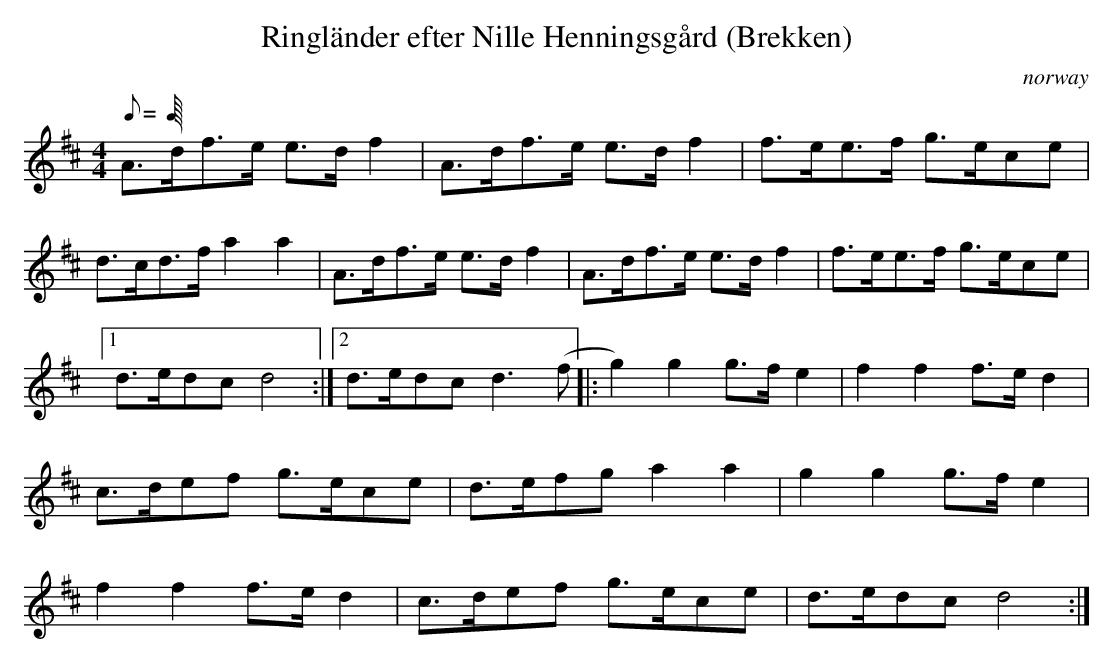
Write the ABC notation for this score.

X:1
T:Ringländer efter Nille Henningsgård (Brekken)
O:norway
M:4/4
L:1/8
Q:C4=80
K:D
A>df>e e>df2|A>df>e e>df2|f>ee>f g>ece|d>cd>f a2a2|\
A>df>e e>df2|A>df>e e>df2|f>ee>f g>ece|[1d>edc d4:|\
[2d>edc d3(f|:\
g2)g2 g>fe2|f2f2 f>ed2|c>def g>ece|d>efg a2a2|\
g2g2 g>fe2|f2f2 f>ed2|c>def g>ece|d>edc d4:|]
